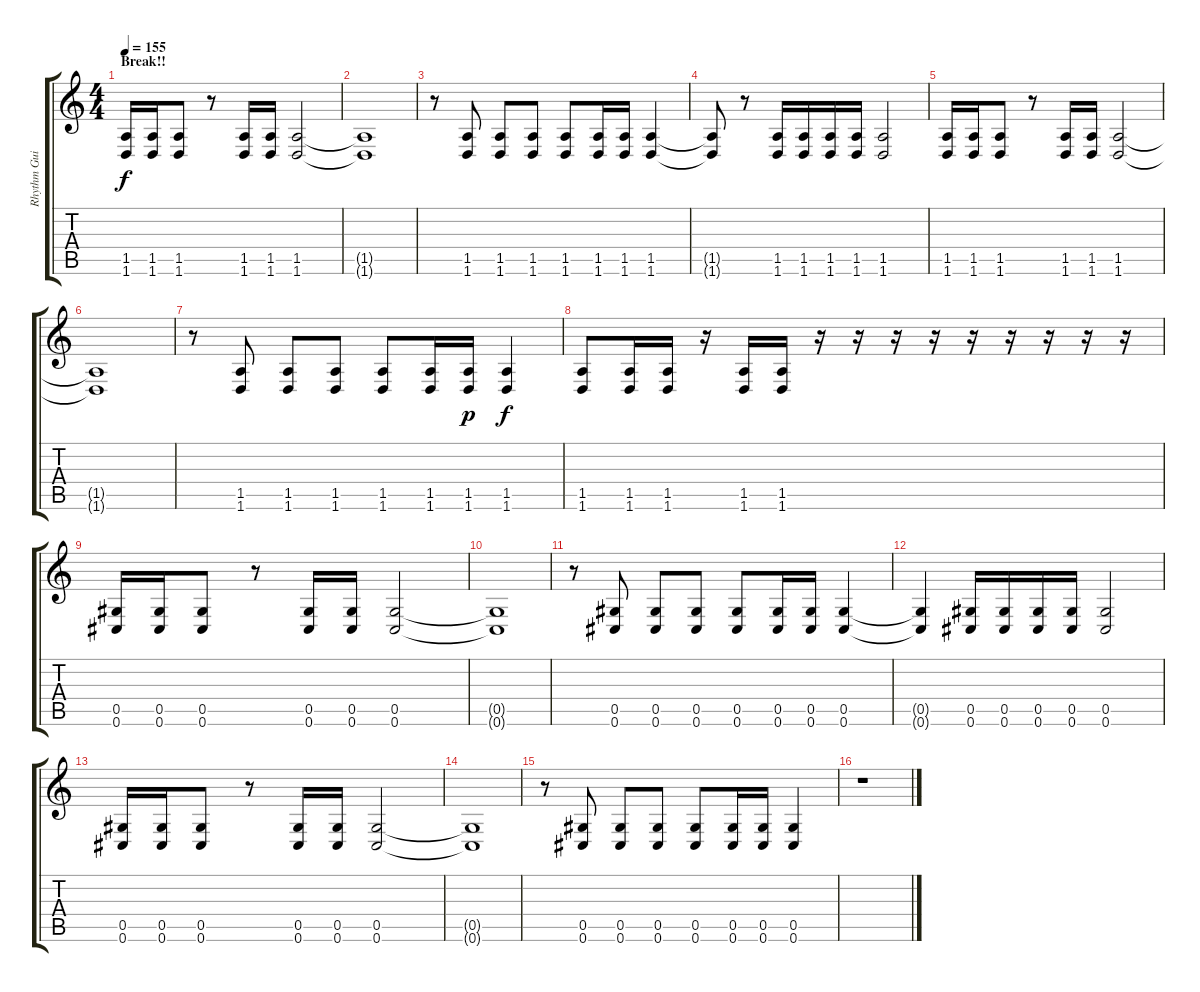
\track ("Rhythm Guitar" "Rhythm Gui") {instrument distortionguitar}
\staff {score tabs}
\tuning (Eb4 Bb3 Gb3 Db3 Ab2 Db2) {hide}
\ts (4 4)
\section ("" "Break!!")
\tempo 155
\clef g2
\ks c
(1.5 1.6).16{dy f} (1.5 1.6).16 (1.5 1.6).8 r.8 (1.5 1.6).16 (1.5 1.6).16 (1.5 1.6).2 |
(1.5{t} 1.6{t}).1 |
r.8 (1.5 1.6).8 (1.5 1.6).8 (1.5 1.6).8 (1.5 1.6).8 (1.5 1.6).16 (1.5 1.6).16 (1.5 1.6).4 |
(1.5{t} 1.6{t}).8 r.8 (1.5 1.6).16 (1.5 1.6).16 (1.5 1.6).16 (1.5 1.6).16 (1.5 1.6).2 |
(1.5 1.6).16 (1.5 1.6).16 (1.5 1.6).8 r.8 (1.5 1.6).16 (1.5 1.6).16 (1.5 1.6).2 |
(1.5{t} 1.6{t}).1 |
r.8 (1.5 1.6).8 (1.5 1.6).8 (1.5 1.6).8 (1.5 1.6).8 (1.5 1.6).16 (1.5 1.6).16{dy p} (1.5 1.6).4{dy f} |
(1.5 1.6).8 (1.5 1.6).16 (1.5 1.6).16 r.16 (1.5 1.6).16 (1.5 1.6).16 r.16 r.16 r.16 r.16 r.16 r.16 r.16 r.16 r.16 |
(0.5 0.6).16 (0.5 0.6).16 (0.5 0.6).8 r.8 (0.5 0.6).16 (0.5 0.6).16 (0.5 0.6).2 |
(0.5{t} 0.6{t}).1 |
r.8 (0.5 0.6).8 (0.5 0.6).8 (0.5 0.6).8 (0.5 0.6).8 (0.5 0.6).16 (0.5 0.6).16 (0.5 0.6).4 |
(0.5{t} 0.6{t}).4 (0.5 0.6).16 (0.5 0.6).16 (0.5 0.6).16 (0.5 0.6).16 (0.5 0.6).2 |
(0.5 0.6).16 (0.5 0.6).16 (0.5 0.6).8 r.8 (0.5 0.6).16 (0.5 0.6).16 (0.5 0.6).2 |
(0.5{t} 0.6{t}).1 |
r.8 (0.5 0.6).8 (0.5 0.6).8 (0.5 0.6).8 (0.5 0.6).8 (0.5 0.6).16 (0.5 0.6).16 (0.5 0.6).4 |
r.1
